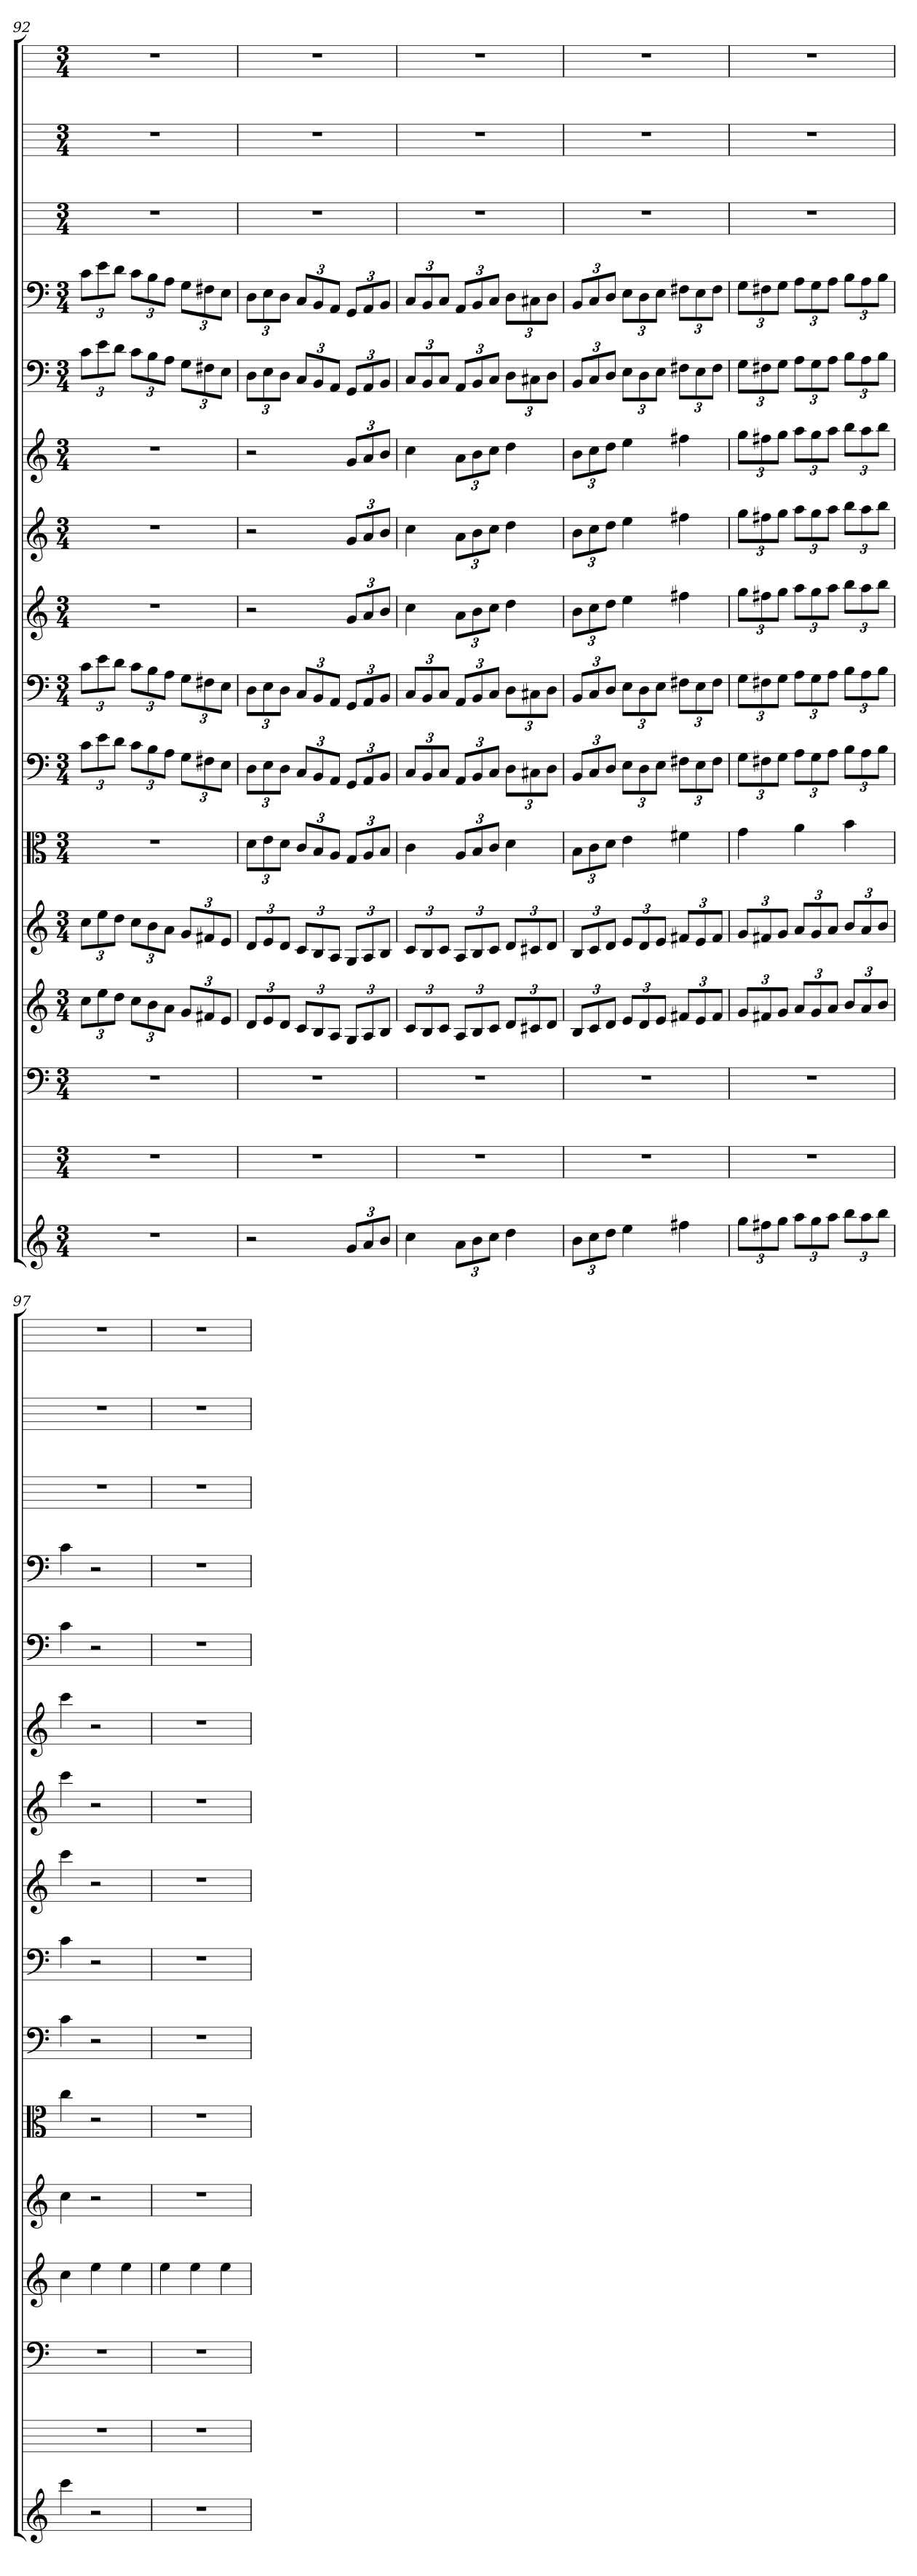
**kern	**kern	**kern	**kern	**kern	**kern	**kern	**kern	**kern	**kern	**kern	**kern	**kern	**kern	**kern	**kern
*part16	*part15	*part14	*part13	*part12	*part11	*part10	*part9	*part8	*part7	*part6	*part5	*part4	*part3	*part2	*part1
*staff16	*staff15	*staff14	*staff13	*staff12	*staff11	*staff10	*staff9	*staff8	*staff7	*staff6	*staff5	*staff4	*staff3	*staff2	*staff1
*	*	*clefF4	*	*	*clefC3	*clefF4	*clefF4	*	*	*	*clefF4	*clefF4	*	*	*
*k[]	*k[]	*k[]	*k[]	*k[]	*k[]	*k[]	*k[]	*k[]	*k[]	*k[]	*k[]	*k[]	*k[]	*k[]	*k[]
*C:	*C:	*C:	*C:	*C:	*C:	*C:	*C:	*C:	*C:	*C:	*C:	*C:	*C:	*C:	*C:
*M3/4	*M3/4	*M3/4	*M3/4	*M3/4	*M3/4	*M3/4	*M3/4	*M3/4	*M3/4	*M3/4	*M3/4	*M3/4	*M3/4	*M3/4	*M3/4
=92	=92	=92	=92	=92	=92	=92	=92	=92	=92	=92	=92	=92	=92	=92	=92
2.r	2.r	2.r	12ccL	12ccL	2.r	12c\L	12c\L	2.r	2.r	2.r	12c\L	12c\L	2.r	2.r	2.r
.	.	.	12ee	12ee	.	12e\	12e\	.	.	.	12e\	12e\	.	.	.
.	.	.	12ddJ	12ddJ	.	12d\J	12d\J	.	.	.	12d\J	12d\J	.	.	.
.	.	.	12ccL	12ccL	.	12c\L	12c\L	.	.	.	12c\L	12c\L	.	.	.
.	.	.	12b	12b	.	12B\	12B\	.	.	.	12B\	12B\	.	.	.
.	.	.	12aJ	12aJ	.	12A\J	12A\J	.	.	.	12A\J	12A\J	.	.	.
.	.	.	12gL	12gL	.	12G\L	12G\L	.	.	.	12G\L	12G\L	.	.	.
.	.	.	12f#X	12f#X	.	12F#X\	12F#X\	.	.	.	12F#X\	12F#X\	.	.	.
.	.	.	12eJ	12eJ	.	12E\J	12E\J	.	.	.	12E\J	12E\J	.	.	.
=93	=93	=93	=93	=93	=93	=93	=93	=93	=93	=93	=93	=93	=93	=93	=93
2r	2.r	2.r	12dL	12dL	12d\L	12D\L	12D\L	2r	2r	2r	12D\L	12D\L	2.r	2.r	2.r
.	.	.	12e	12e	12e\	12E\	12E\	.	.	.	12E\	12E\	.	.	.
.	.	.	12dJ	12dJ	12d\J	12D\J	12D\J	.	.	.	12D\J	12D\J	.	.	.
.	.	.	12cL	12cL	12c/L	12C/L	12C/L	.	.	.	12C/L	12C/L	.	.	.
.	.	.	12B	12B	12B/	12BB/	12BB/	.	.	.	12BB/	12BB/	.	.	.
.	.	.	12AJ	12AJ	12A/J	12AA/J	12AA/J	.	.	.	12AA/J	12AA/J	.	.	.
12gL	.	.	12GL	12GL	12G/L	12GG/L	12GG/L	12gL	12gL	12gL	12GG/L	12GG/L	.	.	.
12a	.	.	12A	12A	12A/	12AA/	12AA/	12a	12a	12a	12AA/	12AA/	.	.	.
12bJ	.	.	12BJ	12BJ	12B/J	12BB/J	12BB/J	12bJ	12bJ	12bJ	12BB/J	12BB/J	.	.	.
=94	=94	=94	=94	=94	=94	=94	=94	=94	=94	=94	=94	=94	=94	=94	=94
4cc	2.r	2.r	12cL	12cL	4c	12C/L	12C/L	4cc	4cc	4cc	12C/L	12C/L	2.r	2.r	2.r
.	.	.	12B	12B	.	12BB/	12BB/	.	.	.	12BB/	12BB/	.	.	.
.	.	.	12cJ	12cJ	.	12C/J	12C/J	.	.	.	12C/J	12C/J	.	.	.
12aL	.	.	12AL	12AL	12A/L	12AA/L	12AA/L	12aL	12aL	12aL	12AA/L	12AA/L	.	.	.
12b	.	.	12B	12B	12B/	12BB/	12BB/	12b	12b	12b	12BB/	12BB/	.	.	.
12ccJ	.	.	12cJ	12cJ	12c/J	12C/J	12C/J	12ccJ	12ccJ	12ccJ	12C/J	12C/J	.	.	.
4dd	.	.	12dL	12dL	4d	12D\L	12D\L	4dd	4dd	4dd	12D\L	12D\L	.	.	.
.	.	.	12c#X	12c#X	.	12C#X\	12C#X\	.	.	.	12C#X\	12C#X\	.	.	.
.	.	.	12dJ	12dJ	.	12D\J	12D\J	.	.	.	12D\J	12D\J	.	.	.
=95	=95	=95	=95	=95	=95	=95	=95	=95	=95	=95	=95	=95	=95	=95	=95
12bL	2.r	2.r	12BL	12BL	12B\L	12BB/L	12BB/L	12bL	12bL	12bL	12BB/L	12BB/L	2.r	2.r	2.r
12cc	.	.	12c	12c	12c\	12C/	12C/	12cc	12cc	12cc	12C/	12C/	.	.	.
12ddJ	.	.	12dJ	12dJ	12d\J	12D/J	12D/J	12ddJ	12ddJ	12ddJ	12D/J	12D/J	.	.	.
4ee	.	.	12eL	12eL	4e	12E\L	12E\L	4ee	4ee	4ee	12E\L	12E\L	.	.	.
.	.	.	12d	12d	.	12D\	12D\	.	.	.	12D\	12D\	.	.	.
.	.	.	12eJ	12eJ	.	12E\J	12E\J	.	.	.	12E\J	12E\J	.	.	.
4ff#X	.	.	12f#XL	12f#XL	4f#X	12F#X\L	12F#X\L	4ff#X	4ff#X	4ff#X	12F#X\L	12F#X\L	.	.	.
.	.	.	12e	12e	.	12E\	12E\	.	.	.	12E\	12E\	.	.	.
.	.	.	12f#J	12f#J	.	12F#\J	12F#\J	.	.	.	12F#\J	12F#\J	.	.	.
=96	=96	=96	=96	=96	=96	=96	=96	=96	=96	=96	=96	=96	=96	=96	=96
12ggL	2.r	2.r	12gL	12gL	4g	12G\L	12G\L	12ggL	12ggL	12ggL	12G\L	12G\L	2.r	2.r	2.r
12ff#X	.	.	12f#X	12f#X	.	12F#X\	12F#X\	12ff#X	12ff#X	12ff#X	12F#X\	12F#X\	.	.	.
12ggJ	.	.	12gJ	12gJ	.	12G\J	12G\J	12ggJ	12ggJ	12ggJ	12G\J	12G\J	.	.	.
12aaL	.	.	12aL	12aL	4a	12A\L	12A\L	12aaL	12aaL	12aaL	12A\L	12A\L	.	.	.
12gg	.	.	12g	12g	.	12G\	12G\	12gg	12gg	12gg	12G\	12G\	.	.	.
12aaJ	.	.	12aJ	12aJ	.	12A\J	12A\J	12aaJ	12aaJ	12aaJ	12A\J	12A\J	.	.	.
12bbL	.	.	12bL	12bL	4b	12B\L	12B\L	12bbL	12bbL	12bbL	12B\L	12B\L	.	.	.
12aa	.	.	12a	12a	.	12A\	12A\	12aa	12aa	12aa	12A\	12A\	.	.	.
12bbJ	.	.	12bJ	12bJ	.	12B\J	12B\J	12bbJ	12bbJ	12bbJ	12B\J	12B\J	.	.	.
=97	=97	=97	=97	=97	=97	=97	=97	=97	=97	=97	=97	=97	=97	=97	=97
4ccc	2.r	2.r	4cc	4cc	4cc	4c	4c	4ccc	4ccc	4ccc	4c	4c	2.r	2.r	2.r
2r	.	.	4ee	2r	2r	2r	2r	2r	2r	2r	2r	2r	.	.	.
.	.	.	4ee	.	.	.	.	.	.	.	.	.	.	.	.
=98	=98	=98	=98	=98	=98	=98	=98	=98	=98	=98	=98	=98	=98	=98	=98
2.r	2.r	2.r	4ee	2.r	2.r	2.r	2.r	2.r	2.r	2.r	2.r	2.r	2.r	2.r	2.r
.	.	.	4ee	.	.	.	.	.	.	.	.	.	.	.	.
.	.	.	4ee	.	.	.	.	.	.	.	.	.	.	.	.
=	=	=	=	=	=	=	=	=	=	=	=	=	=	=	=
*-	*-	*-	*-	*-	*-	*-	*-	*-	*-	*-	*-	*-	*-	*-	*-
